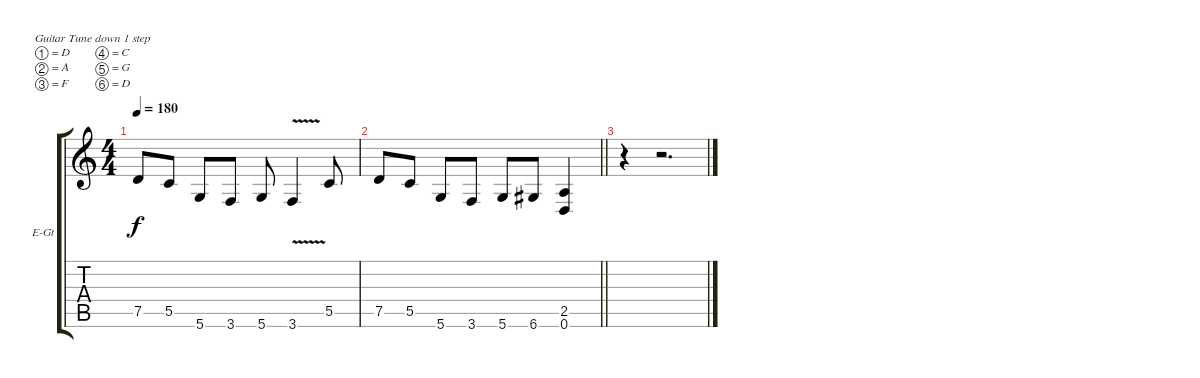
\bracketExtendMode groupsimilarinstruments
\firstSystemTrackNameOrientation horizontal
\otherSystemsTrackNameOrientation horizontal
\track ("Guitar 1" "E-Gt") {instrument distortionguitar}
\staff {score tabs}
\tuning (D4 A3 F3 C3 G2 D2)
\ts (4 4)
\tempo 180
\clef g2
\ks c
7.5.8{dy f} 5.5.8 5.6.8 3.6.8 5.6.8 3.6{v}.4 5.5.8 |
\barLineRight lightlight
7.5.8 5.5.8 5.6.8 3.6.8 5.6.8 6.6.8 (2.5 0.6).4 |
r.4 r.2{d}
